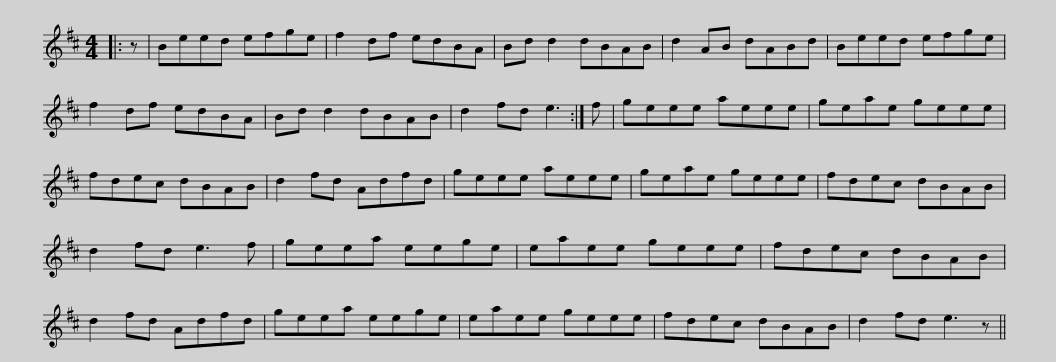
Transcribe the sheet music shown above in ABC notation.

X:1
L:1/8
M:4/4
I:linebreak $
K:Bmin
V:1 treble
V:1
|: z | Beed efge | f2 df edBA | Bd d2 dBAB | d2 AB dABd | %5
 Beed efge |$ f2 df edBA | Bd d2 dBAB | d2 fd e3 :| f | %10
 geee aeee | geae geee | fdec dBAB |$ d2 fd Adfd | geee aeee | %15
 geae geee | fdec dBAB | d2 fd e3 f | geea eege |$ eaee geee | %20
 fdec dBAB | d2 fd Adfd | geea eege | eaee geee |$ fdec dBAB | %25
 d2 fd e3 z || %26
